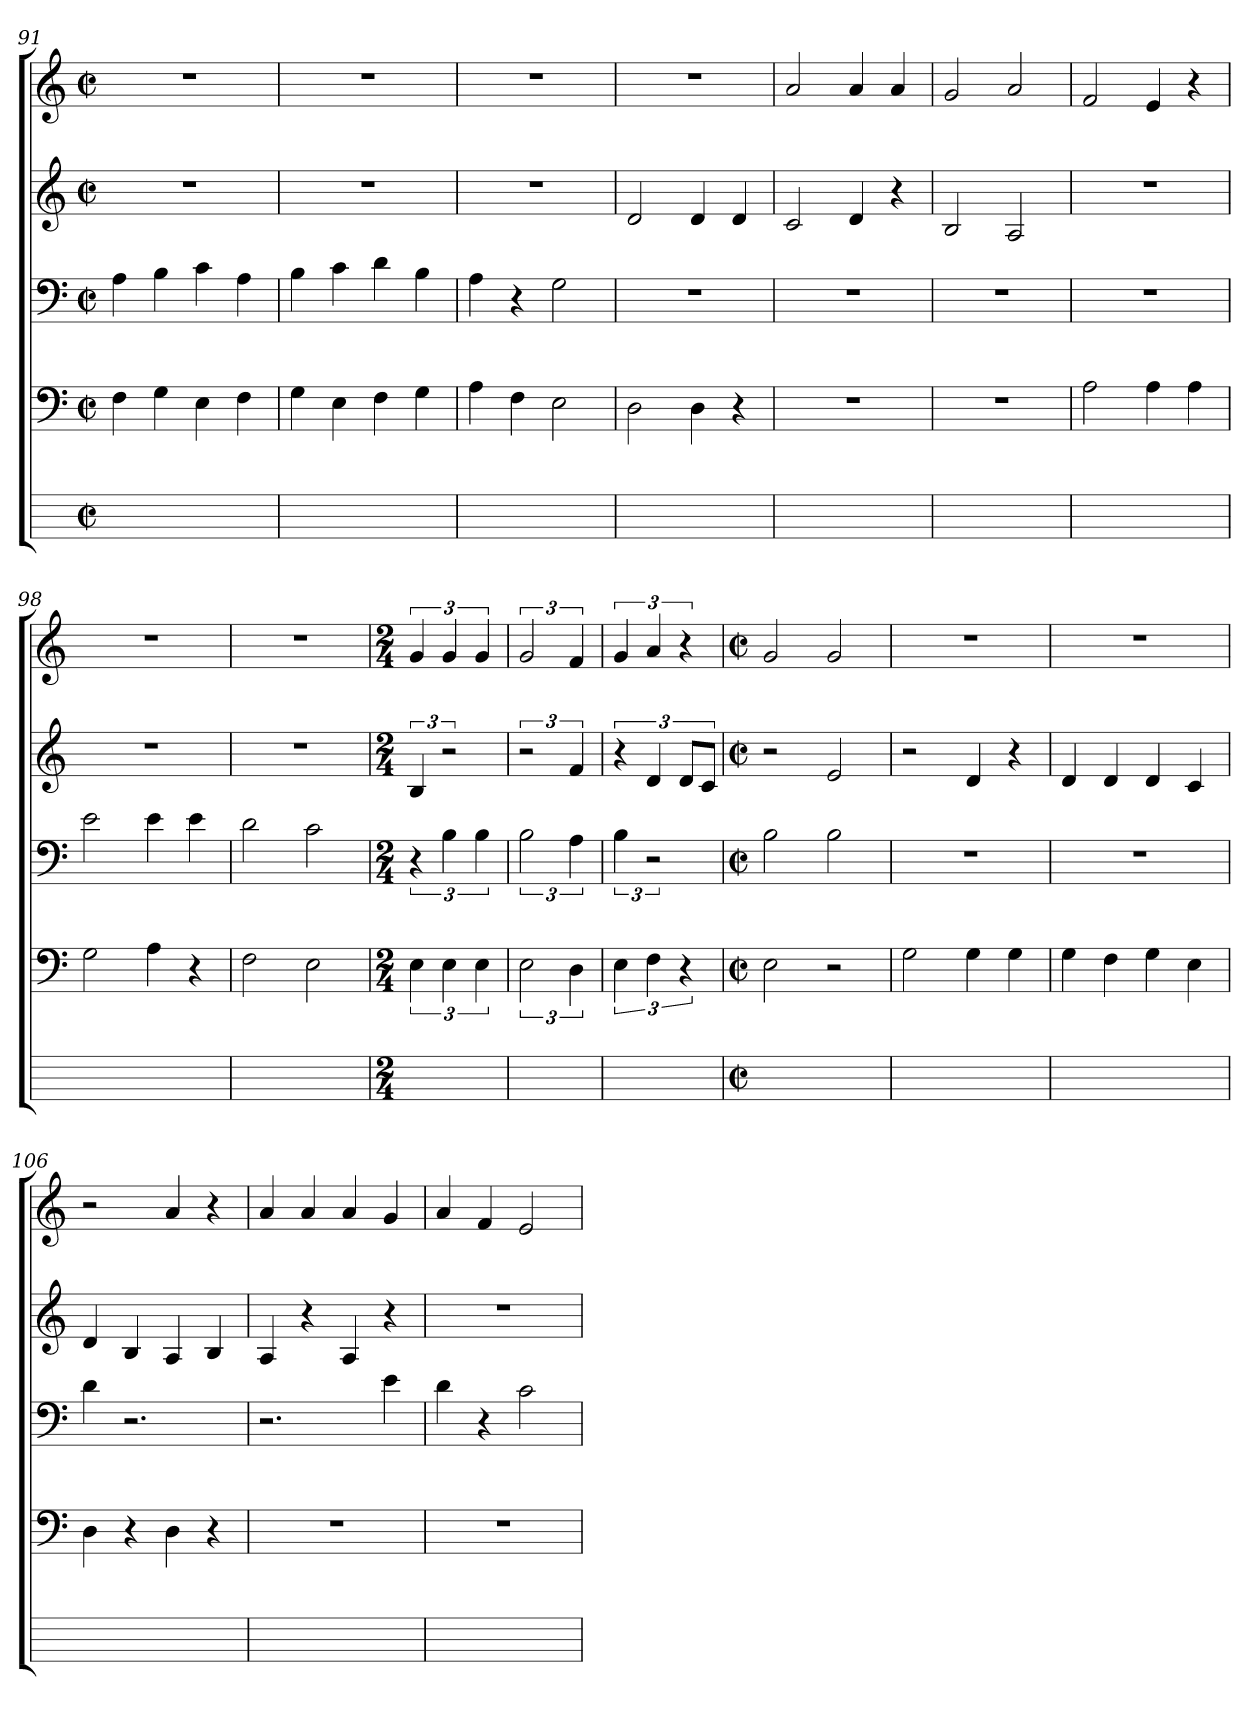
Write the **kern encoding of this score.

**kern	**kern	**kern	**kern	**kern
*part5	*part4	*part3	*part2	*part1
*staff5	*staff4	*staff3	*staff2	*staff1
*	*clefF4	*clefF4	*clefG2	*clefG2
*	*k[]	*k[]	*k[]	*k[]
*	*C:	*C:	*C:	*C:
*M2/2	*M2/2	*M2/2	*M2/2	*M2/2
*met(c|)	*met(c|)	*met(c|)	*met(c|)	*met(c|)
=91	=91	=91	=91	=91
1ryy	4F	4A	1r	1r
.	4G	4B	.	.
.	4E	4c	.	.
.	4F	4A	.	.
=92	=92	=92	=92	=92
1ryy	4G	4B	1r	1r
.	4E	4c	.	.
.	4F	4d	.	.
.	4G	4B	.	.
=93	=93	=93	=93	=93
1ryy	4A	4A	1r	1r
.	4F	4r	.	.
.	2E	2G	.	.
=94	=94	=94	=94	=94
1ryy	2D	1r	2d	1r
.	4Di	.	4di	.
.	4r	.	4d	.
=95	=95	=95	=95	=95
1ryy	1r	1r	2c	2a
.	.	.	4d	4ai
.	.	.	4r	4a
=96	=96	=96	=96	=96
1ryy	1r	1r	2B	2g
.	.	.	2A	2a
=97	=97	=97	=97	=97
1ryy	2A	1r	1r	2f
.	4Ai	.	.	4e
.	4A	.	.	4r
=98	=98	=98	=98	=98
1ryy	2G	2e	1r	1r
.	4A	4ei	.	.
.	4r	4e	.	.
=99	=99	=99	=99	=99
1ryy	2F	2d	1r	1r
.	2E	2cj	.	.
=100	=100	=100	=100	=100
*stria6	*	*	*	*
*M2/4	*M2/4	*M2/4	*M2/4	*M2/4
2ryy	6E	6r	6Bj	6g
.	6E	6Bj	3r	6g
.	6E	6Bi	.	6g
=101	=101	=101	=101	=101
2ryy	3E	3B	3r	3g
.	6D	6Aj	6f	6f
=102	=102	=102	=102	=102
2ryy	6E	6B	6r	6g
.	6F	3r	6d	6a
.	6r	.	12di/L	6r
.	.	.	12c/J	.
=103	=103	=103	=103	=103
*stria6	*	*	*	*
*M2/2	*M2/2	*M2/2	*M2/2	*M2/2
*met(c|)	*met(c|)	*met(c|)	*met(c|)	*met(c|)
1ryy	2E	2B	2r	2g
.	2r	2Bj	2ei	2gi
=104	=104	=104	=104	=104
1ryy	2G	1r	2r	1r
.	4Gi	.	4d	.
.	4G	.	4r	.
=105	=105	=105	=105	=105
1ryy	4G	1r	4di	1r
.	4F	.	4d	.
.	4G	.	4d	.
.	4E	.	4c	.
=106	=106	=106	=106	=106
1ryy	4D	4d	4d	2r
.	4r	2.r	4B	.
.	4Di	.	4A	4a
.	4r	.	4Bj	4r
=107	=107	=107	=107	=107
1ryy	1r	2.r	4Ai	4ai
.	.	.	4r	4a
.	.	.	4Ai	4a
.	.	4ej	4r	4g
=108	=108	=108	=108	=108
1ryy	1r	4dj	1r	4a
.	.	4r	.	4f
.	.	2cj	.	2e
=	=	=	=	=
*-	*-	*-	*-	*-
